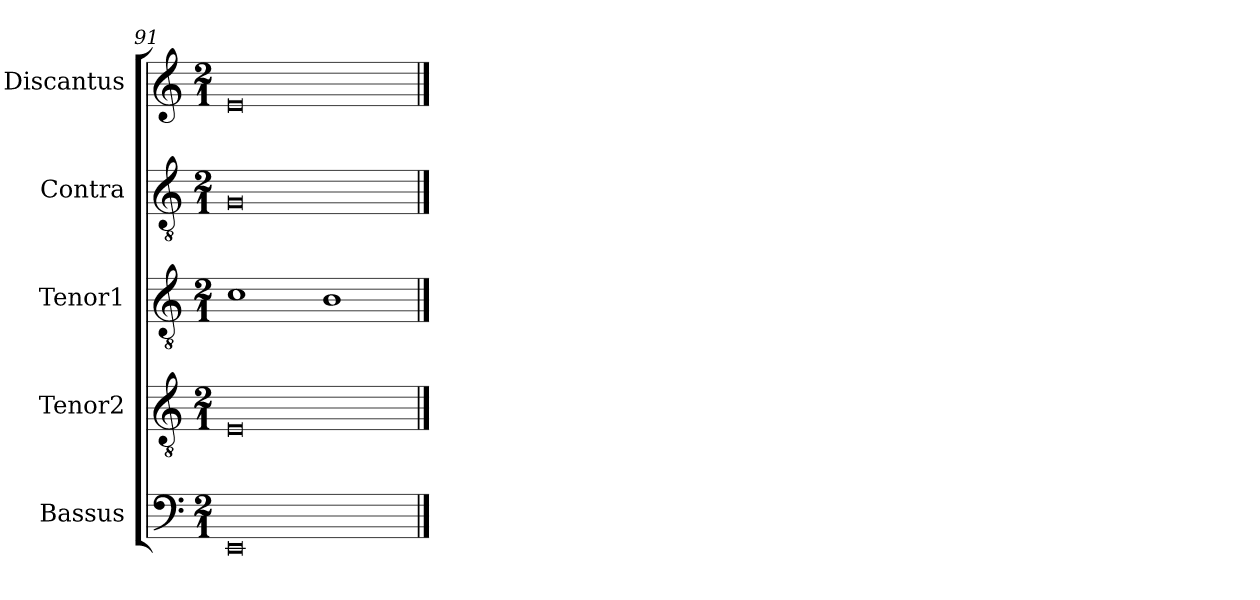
**kern	**kern	**kern	**kern	**kern
*part5	*part4	*part3	*part2	*part1
*staff5	*staff4	*staff3	*staff2	*staff1
*I"Bassus	*I"Tenor2	*I"Tenor1	*I"Contra	*I"Discantus
*I'B	*I'T2	*I'T1	*I'C	*I'D
*clefF4	*clefGv2	*clefGv2	*clefGv2	*clefG2
*k[]	*k[]	*k[]	*k[]	*k[]
*M2/1	*M2/1	*M2/1	*M2/1	*M2/1
=91	=91	=91	=91	=91
0EE	0E	1c	0G	0e
.	.	1B	.	.
==	==	==	==	==
*-	*-	*-	*-	*-
